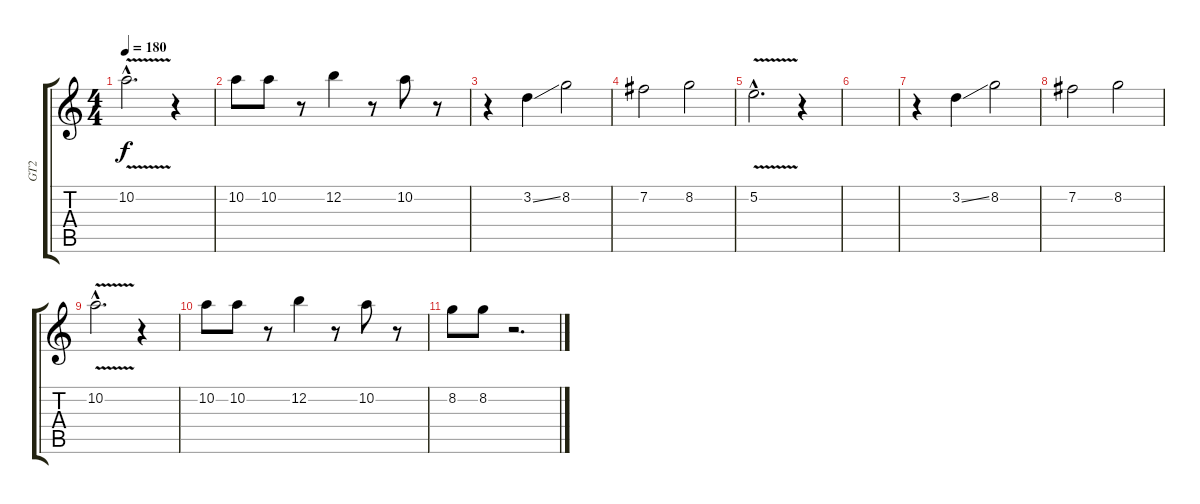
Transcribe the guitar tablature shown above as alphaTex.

\track ("GT2" "GT2") {instrument distortionguitar}
\staff {score tabs}
\tuning (E4 B3 G3 D3 A2 E2) {hide}
\ts (4 4)
\tempo 180
\clef g2
\ks c
10.2{v hac}.2{d dy f} r.4 |
10.2.8 10.2.8 r.8 12.2.4 r.8 10.2.8 r.8 |
r.4 3.2{ss}.4 8.2.2 |
7.2.2 8.2.2 |
5.2{v hac}.2{d} r.4 |
|
r.4 3.2{ss}.4 8.2.2 |
7.2.2 8.2.2 |
10.2{v hac}.2{d} r.4 |
10.2.8 10.2.8 r.8 12.2.4 r.8 10.2.8 r.8 |
8.2.8 8.2.8 r.2{d}
